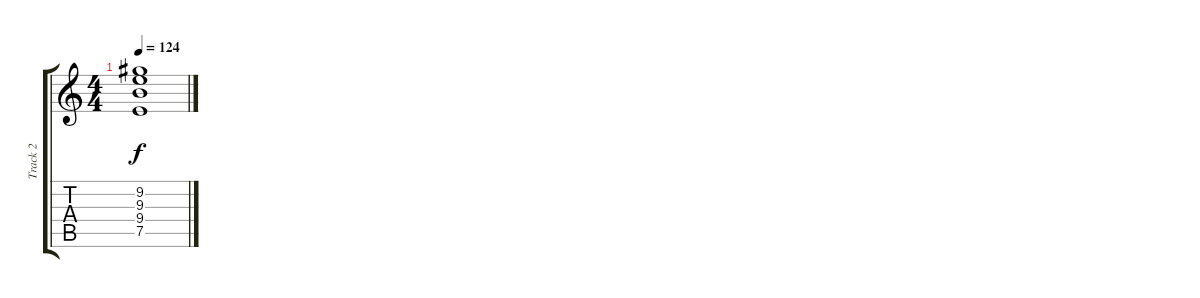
\track ("Track 2" "Track 2") {instrument distortionguitar}
\staff {score tabs}
\tuning (E4 B3 G3 D3 A2 E2) {hide}
\ts (4 4)
\tempo 124
\clef g2
\ks c
(9.2 9.3 9.4 7.5).1{dy f}
